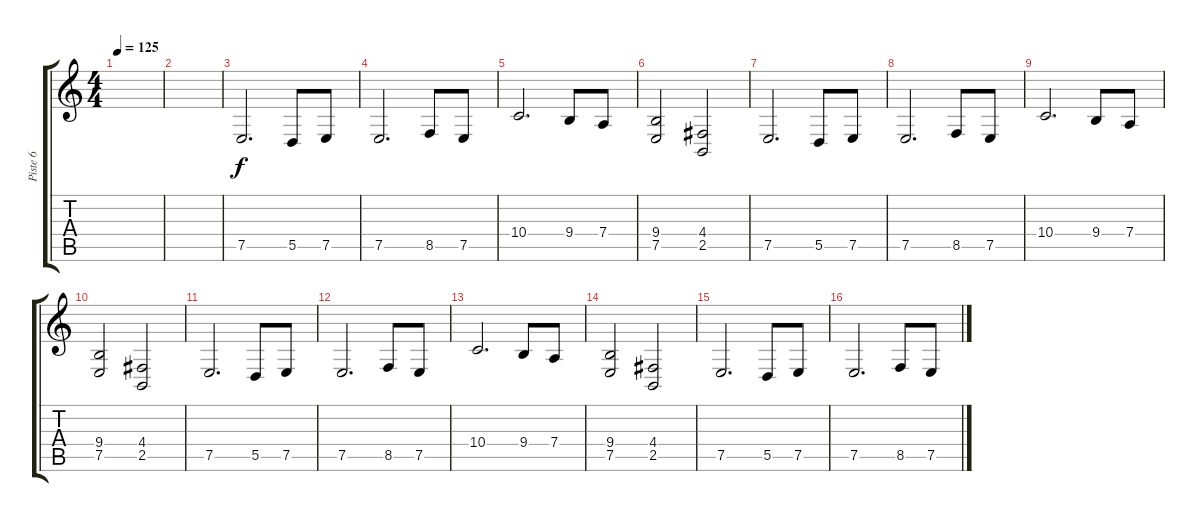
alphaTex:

\track ("Piste 6" "Piste 6") {instrument stringensemble2}
\staff {score tabs}
\tuning (E4 B3 G3 D3 A2 E2) {hide}
\ts (4 4)
\tempo 125
\clef g2
\ks c
|
|
7.5.2{d} 5.5.8 7.5.8 |
7.5.2{d} 8.5.8 7.5.8 |
10.4.2{d} 9.4.8 7.4.8 |
(9.4 7.5).2 (4.4 2.5).2 |
7.5.2{d} 5.5.8 7.5.8 |
7.5.2{d} 8.5.8 7.5.8 |
10.4.2{d} 9.4.8 7.4.8 |
(9.4 7.5).2 (4.4 2.5).2 |
7.5.2{d} 5.5.8 7.5.8 |
7.5.2{d} 8.5.8 7.5.8 |
10.4.2{d} 9.4.8 7.4.8 |
(9.4 7.5).2 (4.4 2.5).2 |
7.5.2{d} 5.5.8 7.5.8 |
7.5.2{d} 8.5.8 7.5.8
